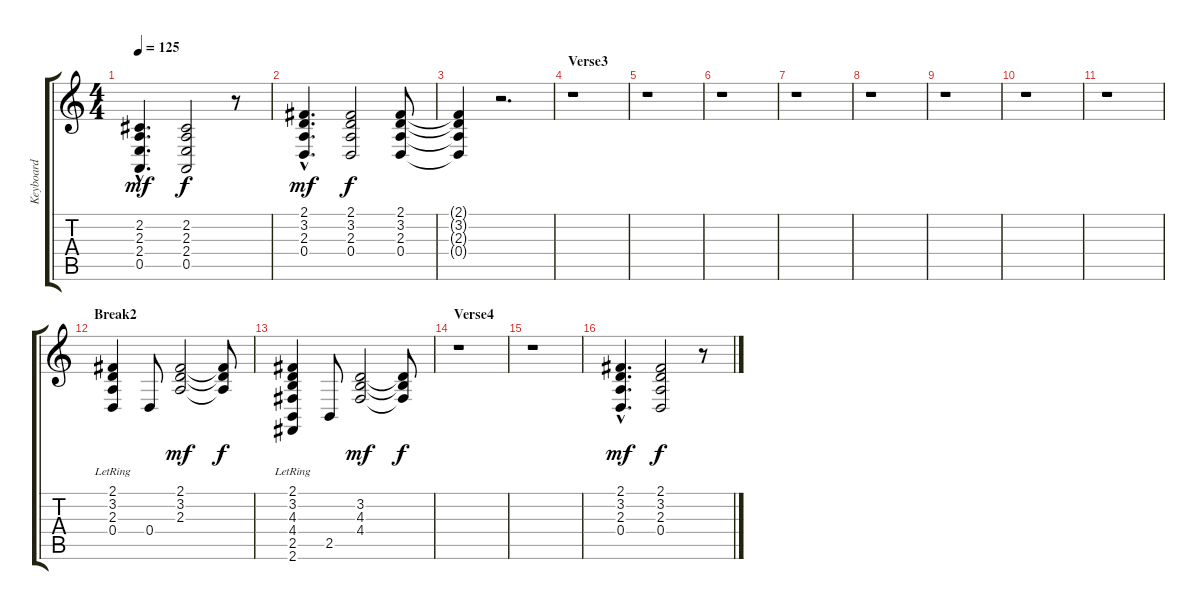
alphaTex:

\track ("Keyboard" "Keyboard") {instrument acousticgrandpiano}
\staff {score tabs}
\tuning (E4 B3 G3 D3 A2 E2) {hide}
\ts (4 4)
\tempo 125
\clef g2
\ks c
(2.2{hac} 2.3{hac} 2.4{hac} 0.5{hac}).4{d dy mf} (2.2 2.3 2.4 0.5).2{dy f} r.8 |
(2.1{hac} 3.2{hac} 2.3{hac} 0.4{hac}).4{d dy mf} (2.1 3.2 2.3 0.4).2{dy f} (2.1 3.2 2.3 0.4).8 |
(2.1{t} 3.2{t} 2.3{t} 0.4{t}).4 r.2{d} |
\section ("" "Verse3")
r.1 |
r.1 |
r.1 |
r.1 |
r.1 |
r.1 |
r.1 |
r.1 |
\section ("" "Break2")
(2.1{lr} 3.2{lr} 2.3{lr} 0.4{lr}).4 0.4.8 (2.1 3.2 2.3).2{dy mf} (2.1{t} 3.2{t} 2.3{t}).8{dy f} |
(2.1{lr} 3.2{lr} 4.3{lr} 4.4{lr} 2.5{lr} 2.6{lr}).4 2.5.8 (3.2 4.3 4.4).2{dy mf} (3.2{t} 4.3{t} 4.4{t}).8{dy f} |
\section ("" "Verse4")
r.1 |
r.1 |
(2.1{hac} 3.2{hac} 2.3{hac} 0.4{hac}).4{d dy mf} (2.1 3.2 2.3 0.4).2{dy f} r.8
